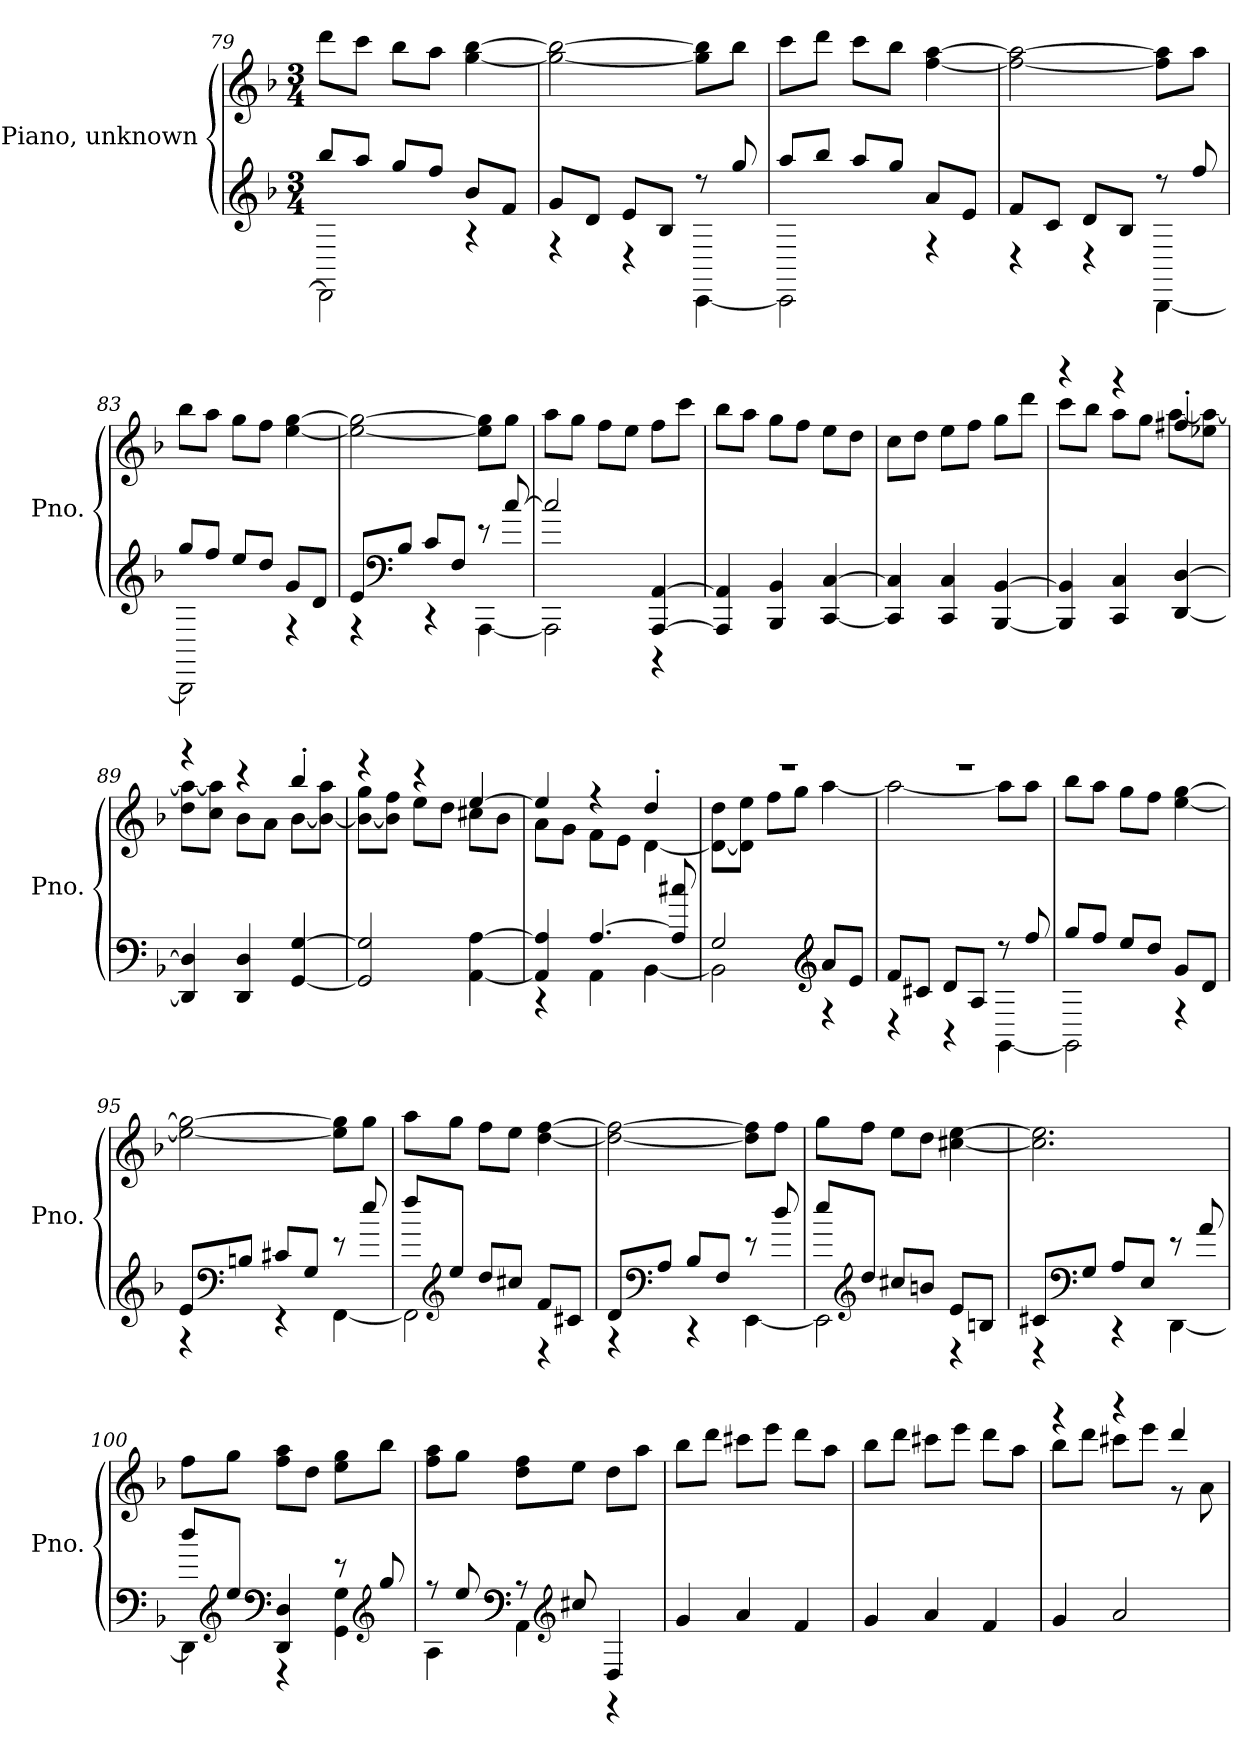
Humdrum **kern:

**kern	**kern
*part1	*part1
*staff2	*staff1
*I"Piano, unknown	*
*I'Pno.	*
*clefG2	*clefG2
*k[b-]	*k[b-]
*M3/4	*M3/4
=79	=79
*^	*
8bb-/L	2DD\]	8ddd\L
8aa/J	.	8ccc\J
8gg/L	.	8bb-\L
8ff/J	.	8aa\J
8b-/L	4r	[4gg\ [4bb-\
8f/J	.	.
=80	=80	=80
8g/L	4r	2gg\_ 2bb-\_
8d/J	.	.
8e/L	4r	.
8B-/J	.	.
8r	[4CC\	8gg\] 8bb-\]L
8gg/	.	8bb-\J
=81	=81	=81
8aa/L	2CC\]	8ccc\L
8bb-/J	.	8ddd\J
8aa/L	.	8ccc\L
8gg/J	.	8bb-\J
8a/L	4r	[4ff\ [4aa\
8e/J	.	.
!!LO:LB:g=z
=82	=82	=82
8f/L	4r	2ff\_ 2aa\_
8c/J	.	.
8d/L	4r	.
8B-/J	.	.
8r	[4BBB-\	8ff\] 8aa\]L
8ff/	.	8aa\J
=83	=83	=83
8gg/L	2BBB-\]	8bb-\L
8ff/J	.	8aa\J
8ee/L	.	8gg\L
8dd/J	.	8ff\J
8g/L	4r	[4ee\ [4gg\
8d/J	.	.
=84	=84	=84
8e/L	4r	2ee\_ 2gg\_
*clefF4	*	*
8B-/J	.	.
8c/L	4r	.
8F/J	.	.
8r	[4AAA\	8ee\] 8gg\]L
[8cc/	.	8gg\J
=85	=85	=85
2cc/]	2AAA\]	8aa\L
.	.	8gg\J
.	.	8ff\L
.	.	8ee\J
[4AAA/ [4AA/	4r	8ff\L
.	.	8ccc\J
*v	*v	*
=86	=86
4AAA/] 4AA/]	8bb-\L
.	8aa\J
4BBB-/ 4BB-/	8gg\L
.	8ff\J
[4CC/ [4C/	8ee\L
.	8dd\J
=87	=87
4CC/] 4C/]	8cc\L
.	8dd\J
4CC/ 4C/	8ee\L
.	8ff\J
[4BBB-/ [4BB-/	8gg\L
.	8ddd\J
!!LO:LB:g=z
=88	=88
*	*^
4BBB-/] 4BB-/]	4r	8ccc\L
.	.	8bb-\J
4CC/ 4C/	4r	8aa\L
.	.	8gg\J
[4DD/ [4D/	4ff#X'/	[8aa\L
.	.	8ee-X\ 8aa\_J
=89	=89	=89
4DD/] 4D/]	4r	8dd\ 8aa\_L
.	.	8cc\ 8aa\]J
4DD/ 4D/	4r	8b-\L
.	.	8a\J
[4GG/ [4G/	4bb-'/	[8b-\L
.	.	8b-\_ 8aa\J
=90	=90	=90
2GG/] 2G/]	4r	8b-\_ 8gg\L
.	.	8b-\] 8ff\J
.	4r	8ee\L
.	.	8dd\J
[4AA\ [4A\	[4ee/	8cc#X\L
.	.	8b-\J
=91	=91	=91
*^	*	*
4AA/] 4A/]	4r	4ee/]	8a\L
.	.	.	8g\J
[4.A/	4AA\	4r	8f\L
.	.	.	8e\J
.	[4BB-\	4dd'/	[4d\
8A/] 8cc#X/	.	.	.
=92	=92	=92	=92
2G/	2BB-\]	2.r	8d\_ 8dd\L
.	.	.	8d\] 8ee\J
.	.	.	8ff\L
.	.	.	8gg\J
*clefG2	*	*	*
8a/L	4r	.	[4aa\
8e/J	.	.	.
!!LO:LB:g=z	!!
=93	=93	=93	=93
8f/L	4r	2.r	2aa\_
8c#X/J	.	.	.
8d/L	4r	.	.
8A/J	.	.	.
8r	[4GG\	.	8aa\L]
8ff/	.	.	8aa\J
*	*	*v	*v
=94	=94	=94
8gg/L	2GG\]	8bb-\L
8ff/J	.	8aa\J
8ee/L	.	8gg\L
8dd/J	.	8ff\J
8g/L	4r	[4ee\ [4gg\
8d/J	.	.
=95	=95	=95
8e/L	4r	2ee\_ 2gg\_
*clefF4	*	*
8Bn/J	.	.
8c#X/L	4r	.
8G/J	.	.
8r	[4FF\	8ee\] 8gg\]L
8ee/	.	8gg\J
=96	=96	=96
8ff/L	2FF\]	8aa\L
*clefG2	*	*
8ee/J	.	8gg\J
8dd/L	.	8ff\L
8cc#X/J	.	8ee\J
8f/L	4r	[4dd\ [4ff\
8c#X/J	.	.
!!LO:LB:g=z
=97	=97	=97
8d/L	4r	2dd\_ 2ff\_
*clefF4	*	*
8A/J	.	.
8B-/L	4r	.
8F/J	.	.
8r	[4EE\	8dd\] 8ff\]L
8dd/	.	8ff\J
=98	=98	=98
8ee/L	2EE\]	8gg\L
*clefG2	*	*
8dd/J	.	8ff\J
8cc#X/L	.	8ee\L
8bn/J	.	8dd\J
8e/L	4r	[4cc#X\ [4ee\
8Bn/J	.	.
=99	=99	=99
8c#X/L	4r	2.cc#\] 2.ee\]
*clefF4	*	*
8G/J	.	.
8A/L	4r	.
8E/J	.	.
8r	[4DD\	.
8a/	.	.
=100	=100	=100
8dd/L	4DD\]	8ff\L
*clefG2	*	*
8ee/J	.	8gg\J
*clefF4	*	*
4DD/ 4D/	4r	8ff\ 8aa\L
.	.	8dd\J
8r	4GG\ 4G\	8ee\ 8gg\L
*clefG2	*	*
8gg/	.	8bb-\J
!!LO:PB:g=z
=101	=101	=101
8r	4A\	8ff\ 8aa\L
8ee/	.	8gg\J
*clefF4	*	*
8r	4AA\	8dd\ 8ff\L
*clefG2	*	*
8cc#X/	.	8ee\J
4D/	4r	8dd\L
.	.	8aa\J
*v	*v	*
=102	=102
4g/	8bb-\L
.	8ddd\J
4a/	8ccc#X\L
.	8eee\J
4f/	8ddd\L
.	8aa\J
=103	=103
4g/	8bb-\L
.	8ddd\J
4a/	8ccc#X\L
.	8eee\J
4f/	8ddd\L
.	8aa\J
=104	=104
*	*^
4g/	4r	8bb-\L
.	.	8ddd\J
2a/	4r	8ccc#X\L
.	.	8eee\J
.	4ddd/	8r
.	.	8a\
*	*v	*v
=	=
*-	*-
